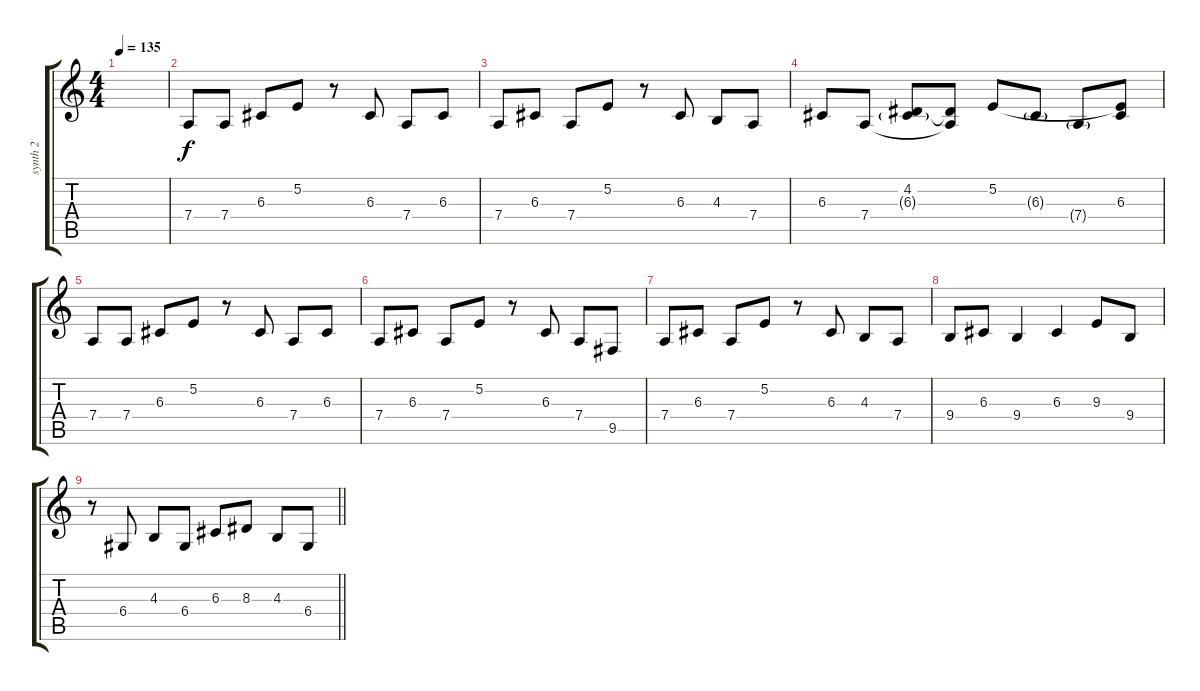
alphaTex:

\track ("synth 2" "synth 2") {instrument electricpiano1}
\staff {score tabs}
\tuning (E4 B3 G3 D3 A2 E2) {hide}
\ts (4 4)
\tempo 135
\clef g2
\ks c
|
7.4.8 7.4.8 6.3.8 5.2.8 r.8 6.3.8 7.4.8 6.3.8 |
7.4.8 6.3.8 7.4.8 5.2.8 r.8 6.3.8 4.3.8 7.4.8 |
6.3.8 7.4.8 (4.2 6.3{g}).8 (4.2{t} 7.4{t}).8 5.2.8 6.3{g}.8 7.4{g}.8 (5.2{t} 6.3).8 |
7.4.8 7.4.8 6.3.8 5.2.8 r.8 6.3.8 7.4.8 6.3.8 |
7.4.8 6.3.8 7.4.8 5.2.8 r.8 6.3.8 7.4.8 9.5.8 |
7.4.8 6.3.8 7.4.8 5.2.8 r.8 6.3.8 4.3.8 7.4.8 |
9.4.8 6.3.8 9.4.4 6.3.4 9.3.8 9.4.8 |
\barLineRight lightlight
r.8 6.4.8 4.3.8 6.4.8 6.3.8 8.3.8 4.3.8 6.4.8
